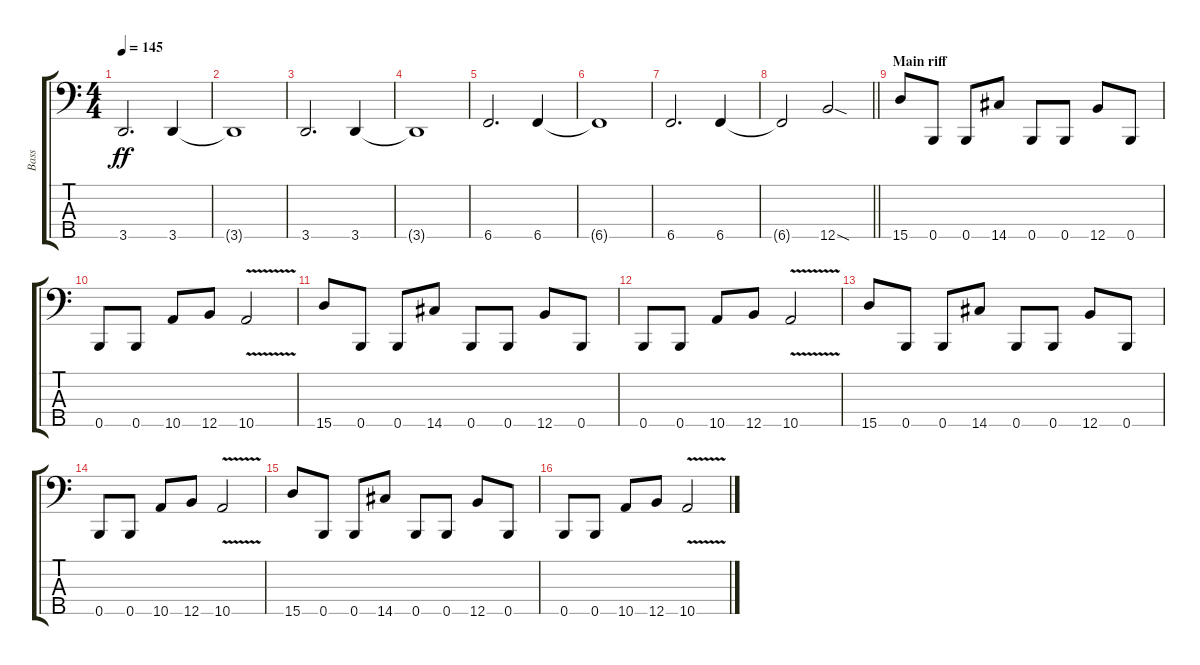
\track ("Bass" "Bass") {instrument electricbassfinger}
\staff {score tabs}
\tuning (G2 D2 A1 E1 B0) {hide}
\ts (4 4)
\tempo 145
\clef f4
\ks c
3.5.2{d dy ff} 3.5.4 |
3.5{t}.1 |
3.5.2{d} 3.5.4 |
3.5{t}.1 |
6.5.2{d} 6.5.4 |
6.5{t}.1 |
6.5.2{d} 6.5.4 |
\barLineRight lightlight
6.5{t}.2 12.5{sod}.2 |
\section ("" "Main riff")
15.5.8 0.5.8 0.5.8 14.5.8 0.5.8 0.5.8 12.5.8 0.5.8 |
0.5.8 0.5.8 10.5.8 12.5.8 10.5{v}.2 |
15.5.8 0.5.8 0.5.8 14.5.8 0.5.8 0.5.8 12.5.8 0.5.8 |
0.5.8 0.5.8 10.5.8 12.5.8 10.5{v}.2 |
15.5.8 0.5.8 0.5.8 14.5.8 0.5.8 0.5.8 12.5.8 0.5.8 |
0.5.8 0.5.8 10.5.8 12.5.8 10.5{v}.2 |
15.5.8 0.5.8 0.5.8 14.5.8 0.5.8 0.5.8 12.5.8 0.5.8 |
0.5.8 0.5.8 10.5.8 12.5.8 10.5{v}.2
